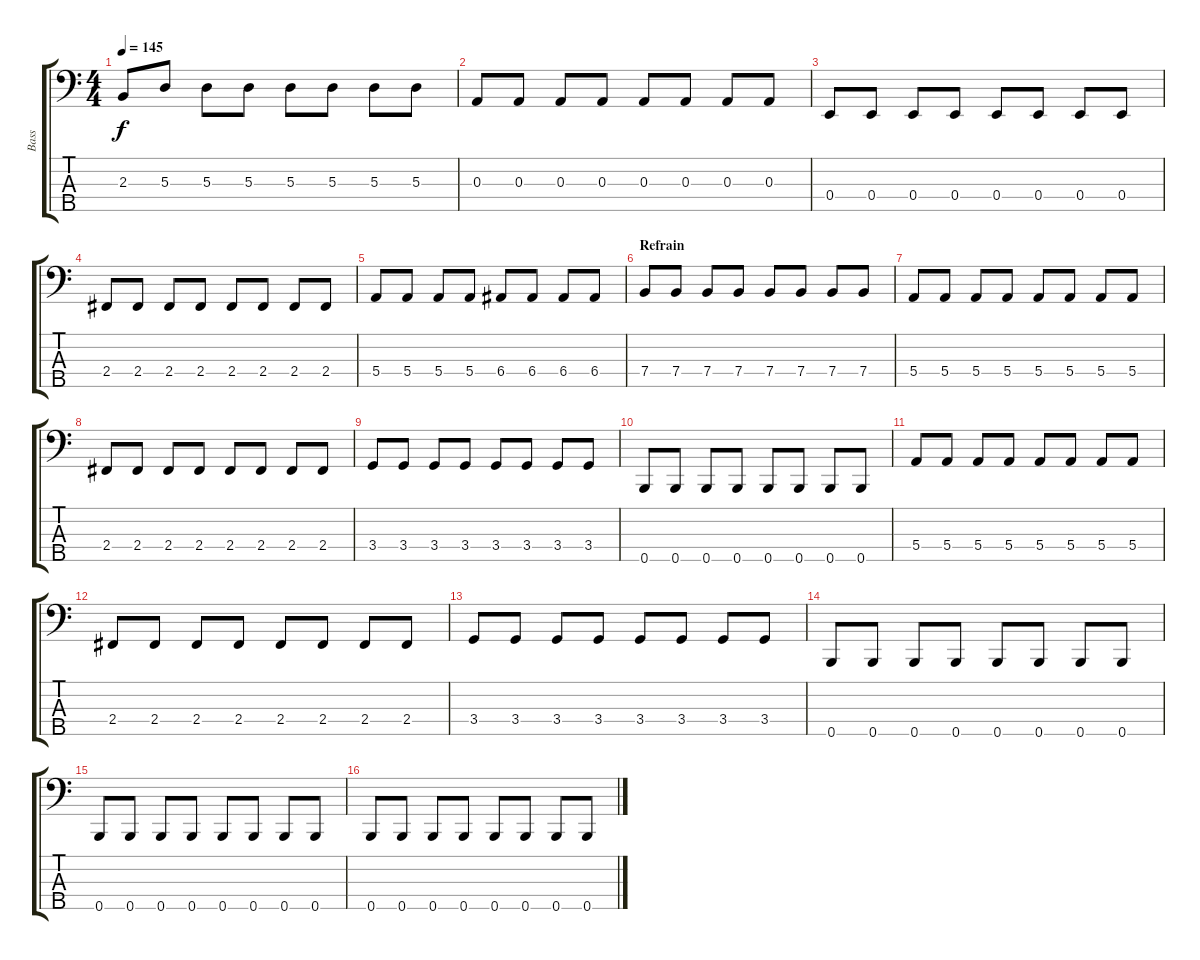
\track ("Bass" "Bass") {instrument electricbassfinger}
\staff {score tabs}
\tuning (G2 D2 A1 E1 B0) {hide}
\ts (4 4)
\tempo 145
\clef f4
\ks c
2.3.8{dy f} 5.3.8 5.3.8 5.3.8 5.3.8 5.3.8 5.3.8 5.3.8 |
0.3.8 0.3.8 0.3.8 0.3.8 0.3.8 0.3.8 0.3.8 0.3.8 |
0.4.8 0.4.8 0.4.8 0.4.8 0.4.8 0.4.8 0.4.8 0.4.8 |
2.4.8 2.4.8 2.4.8 2.4.8 2.4.8 2.4.8 2.4.8 2.4.8 |
5.4.8 5.4.8 5.4.8 5.4.8 6.4.8 6.4.8 6.4.8 6.4.8 |
\section ("" "Refrain")
7.4.8 7.4.8 7.4.8 7.4.8 7.4.8 7.4.8 7.4.8 7.4.8 |
5.4.8 5.4.8 5.4.8 5.4.8 5.4.8 5.4.8 5.4.8 5.4.8 |
2.4.8 2.4.8 2.4.8 2.4.8 2.4.8 2.4.8 2.4.8 2.4.8 |
3.4.8 3.4.8 3.4.8 3.4.8 3.4.8 3.4.8 3.4.8 3.4.8 |
0.5.8 0.5.8 0.5.8 0.5.8 0.5.8 0.5.8 0.5.8 0.5.8 |
5.4.8 5.4.8 5.4.8 5.4.8 5.4.8 5.4.8 5.4.8 5.4.8 |
2.4.8 2.4.8 2.4.8 2.4.8 2.4.8 2.4.8 2.4.8 2.4.8 |
3.4.8 3.4.8 3.4.8 3.4.8 3.4.8 3.4.8 3.4.8 3.4.8 |
0.5.8 0.5.8 0.5.8 0.5.8 0.5.8 0.5.8 0.5.8 0.5.8 |
0.5.8 0.5.8 0.5.8 0.5.8 0.5.8 0.5.8 0.5.8 0.5.8 |
0.5.8 0.5.8 0.5.8 0.5.8 0.5.8 0.5.8 0.5.8 0.5.8
